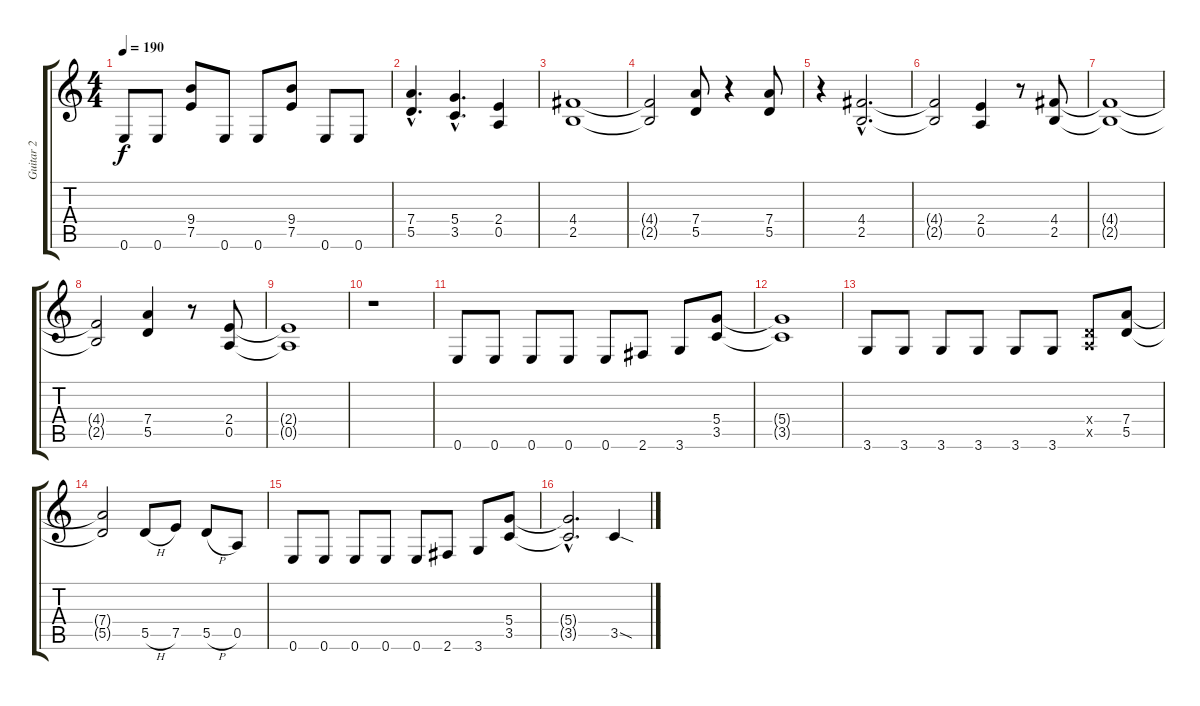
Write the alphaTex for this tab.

\track ("Guitar 2" "Guitar 2") {instrument overdrivenguitar}
\staff {score tabs}
\tuning (E4 B3 G3 D3 A2 E2) {hide}
\ts (4 4)
\tempo 190
\clef g2
\ks c
0.6.8{dy f} 0.6.8 (9.4 7.5).8 0.6.8 0.6.8 (9.4 7.5).8 0.6.8 0.6.8 |
(7.4{hac} 5.5{hac}).4{d} (5.4{hac} 3.5{hac}).4{d} (2.4 0.5).4 |
(4.4 2.5).1 |
(4.4{t} 2.5{t}).2 (7.4 5.5).8 r.4 (7.4 5.5).8 |
r.4 (4.4{hac} 2.5{hac}).2{d} |
(4.4{t} 2.5{t}).2 (2.4 0.5).4 r.8 (4.4 2.5).8 |
(4.4{t} 2.5{t}).1 |
(4.4{t} 2.5{t}).2 (7.4 5.5).4 r.8 (2.4 0.5).8 |
(2.4{t} 0.5{t}).1 |
r.1 |
0.6.8 0.6.8 0.6.8 0.6.8 0.6.8 2.6.8 3.6.8 (5.4 3.5).8 |
(5.4{t} 3.5{t}).1 |
3.6.8 3.6.8 3.6.8 3.6.8 3.6.8 3.6.8 (0.4{x} 0.5{x}).8 (7.4 5.5).8 |
(7.4{t} 5.5{t}).2 5.5{h}.8 7.5.8 5.5{h}.8 0.5.8 |
0.6.8 0.6.8 0.6.8 0.6.8 0.6.8 2.6.8 3.6.8 (5.4 3.5).8 |
(5.4{hac t} 3.5{hac t}).2{d} 3.5{sod}.4
